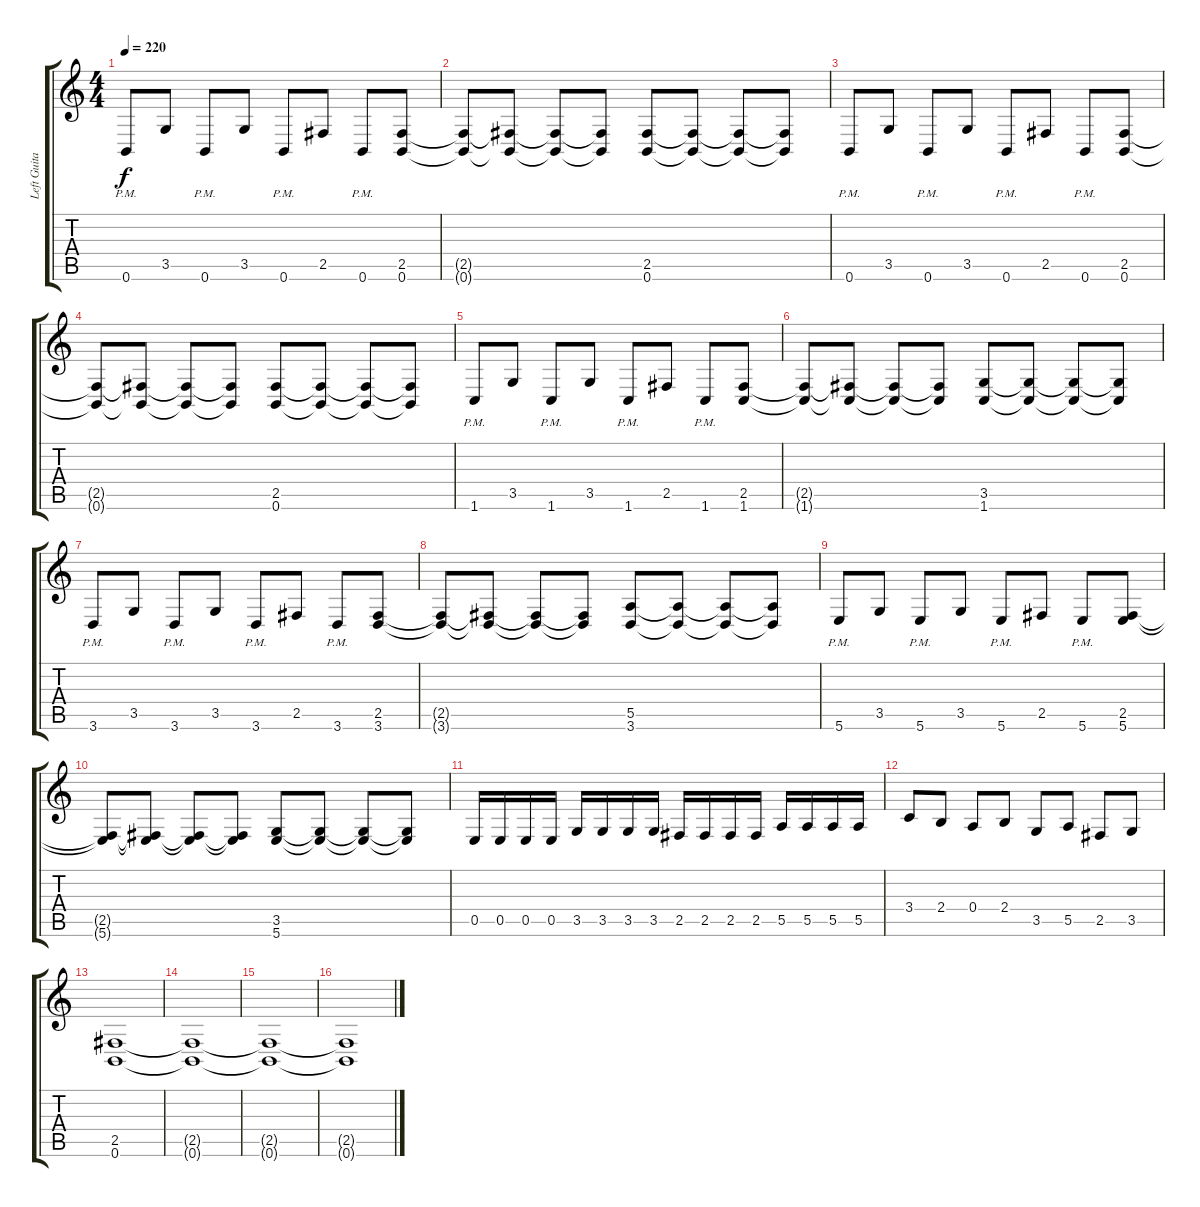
\track ("Left Guitar " "Left Guita") {instrument distortionguitar}
\staff {score tabs}
\tuning (B3 Gb3 D3 A2 E2 B1) {hide}
\ts (4 4)
\tempo 220
\clef g2
\ks c
0.6{pm}.8{dy f} 3.5.8 0.6{pm}.8 3.5.8 0.6{pm}.8 2.5.8 0.6{pm}.8 (2.5 0.6).8 |
(2.5{t} 0.6{t}).8 (2.5{t} 0.6{t}).8 (2.5{t} 0.6{t}).8 (2.5{t} 0.6{t}).8 (2.5 0.6).8 (2.5{t} 0.6{t}).8 (2.5{t} 0.6{t}).8 (2.5{t} 0.6{t}).8 |
0.6{pm}.8 3.5.8 0.6{pm}.8 3.5.8 0.6{pm}.8 2.5.8 0.6{pm}.8 (2.5 0.6).8 |
(2.5{t} 0.6{t}).8 (2.5{t} 0.6{t}).8 (2.5{t} 0.6{t}).8 (2.5{t} 0.6{t}).8 (2.5 0.6).8 (2.5{t} 0.6{t}).8 (2.5{t} 0.6{t}).8 (2.5{t} 0.6{t}).8 |
1.6{pm}.8 3.5.8 1.6{pm}.8 3.5.8 1.6{pm}.8 2.5.8 1.6{pm}.8 (2.5 1.6).8 |
(2.5{t} 1.6{t}).8 (2.5{t} 1.6{t}).8 (2.5{t} 1.6{t}).8 (2.5{t} 1.6{t}).8 (3.5 1.6).8 (3.5{t} 1.6{t}).8 (3.5{t} 1.6{t}).8 (3.5{t} 1.6{t}).8 |
3.6{pm}.8 3.5.8 3.6{pm}.8 3.5.8 3.6{pm}.8 2.5.8 3.6{pm}.8 (2.5 3.6).8 |
(2.5{t} 3.6{t}).8 (2.5{t} 3.6{t}).8 (2.5{t} 3.6{t}).8 (2.5{t} 3.6{t}).8 (5.5 3.6).8 (5.5{t} 3.6{t}).8 (5.5{t} 3.6{t}).8 (5.5{t} 3.6{t}).8 |
5.6{pm}.8 3.5.8 5.6{pm}.8 3.5.8 5.6{pm}.8 2.5.8 5.6{pm}.8 (2.5 5.6).8 |
(2.5{t} 5.6{t}).8 (2.5{t} 5.6{t}).8 (2.5{t} 5.6{t}).8 (2.5{t} 5.6{t}).8 (3.5 5.6).8 (3.5{t} 5.6{t}).8 (3.5{t} 5.6{t}).8 (3.5{t} 5.6{t}).8 |
0.5.16 0.5.16 0.5.16 0.5.16 3.5.16 3.5.16 3.5.16 3.5.16 2.5.16 2.5.16 2.5.16 2.5.16 5.5.16 5.5.16 5.5.16 5.5.16 |
3.4.8 2.4.8 0.4.8 2.4.8 3.5.8 5.5.8 2.5.8 3.5.8 |
(2.5 0.6).1 |
(2.5{t} 0.6{t}).1 |
(2.5{t} 0.6{t}).1 |
(2.5{t} 0.6{t}).1
